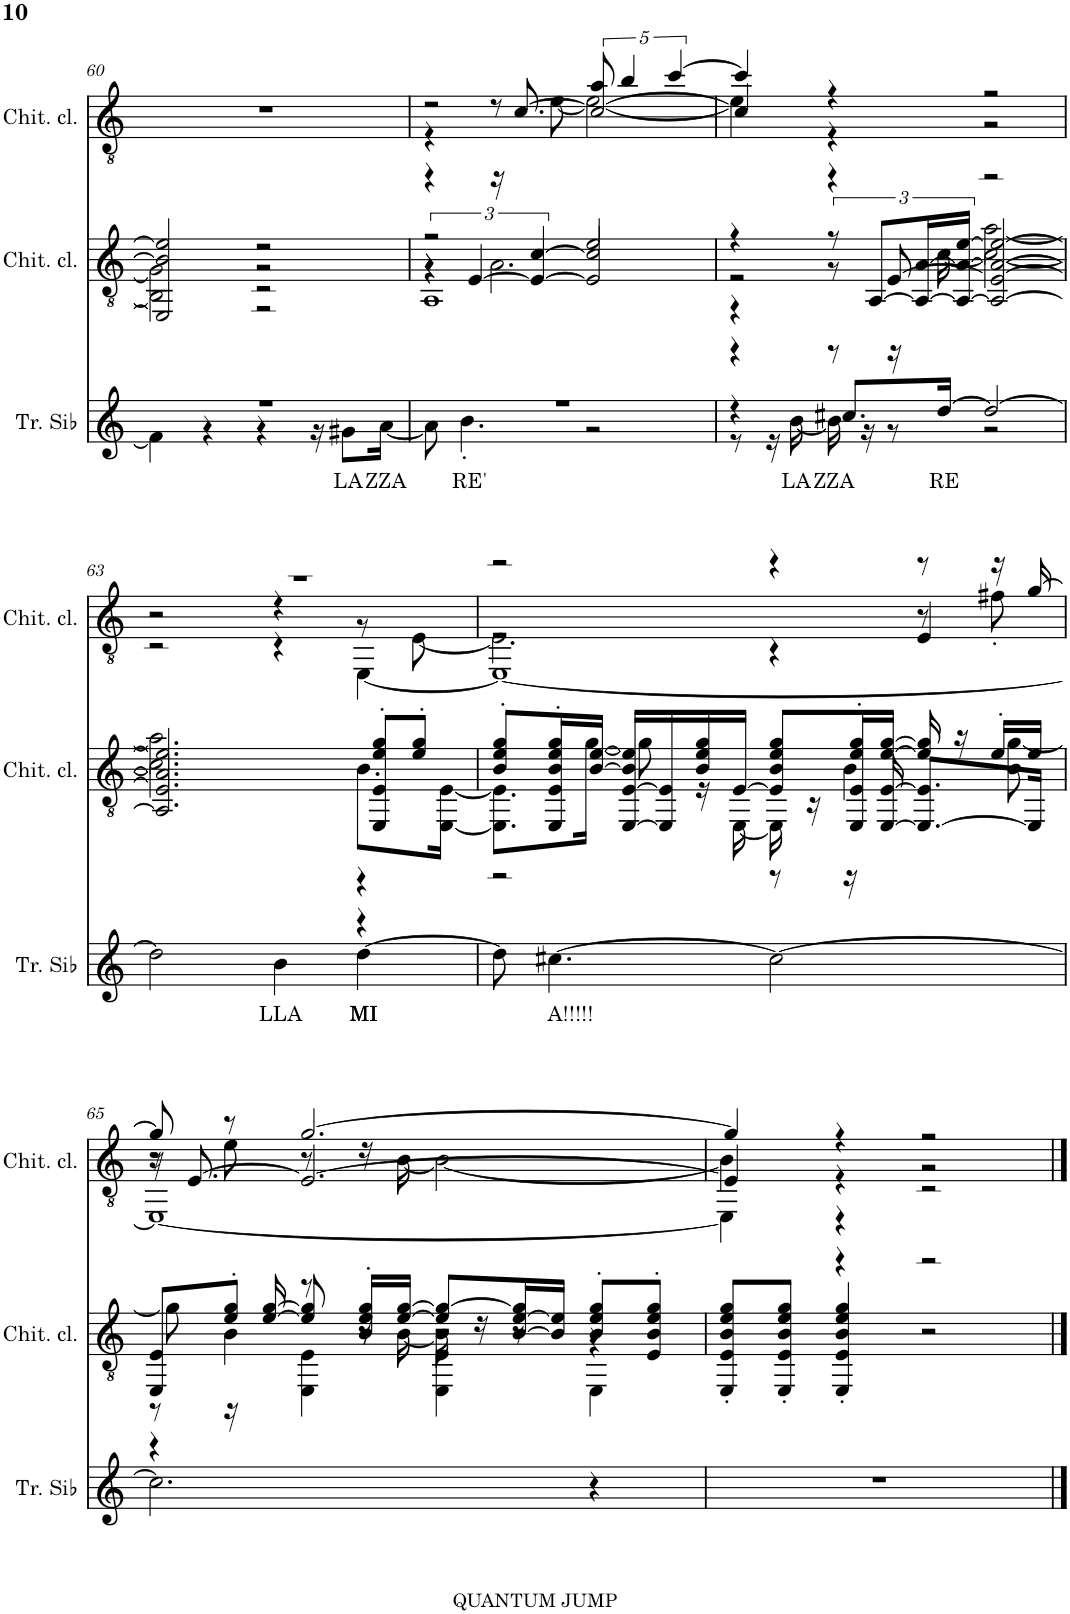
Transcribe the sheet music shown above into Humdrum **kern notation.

**kern	**text	**kern	**kern
*part3	*part3	*part2	*part1
*staff3	*staff3	*staff2	*staff1
*I"Tromba in Sib	*	*I"Chitarra classica	*I"Chitarra acustica, LAZZARELLA
*I'Tr. Sib	*	*I'Chit. cl.	*I'Chit. cl.
!!LO:PB:g=z
*clefG2	*	*clefGv2	*clefGv2
*Trd1c2	*	*	*
*k[]	*	*k[]	*k[]
*M4/4	*	*M4/4	*M4/4
=60	=60	=60	=60
*^	*	*^	*
*	*	*	*	*^	*
*	*	*	*	*	*^	*
1r	4f#\]	.	2B/] 2e/]	2G#\]	2EE/]	2BB\]	1r
.	4r	.	.	.	.	.	.
.	4r	.	2r	2r	2r	2r	.
.	16r	.	.	.	.	.	.
!	!	!LO:LY:b	!	!	!	!	!
.	8g#X\L	LA	.	.	.	.	.
!	!	!LO:LY:b	!	!	!	!	!
.	[16a\Jk	ZZA	.	.	.	.	.
=61	=61	=61	=61	=61	=61	=61	=61
*	*	*	*	*	*	*	*^
*	*	*	*	*	*	*	*	*^
1r	8a\]	.	2r	4r	6r	1AA	2r	4r	4r
!	!	!LO:LY:b	!	!	!	!	!	!	!
.	4.b'\	RE'	.	.	.	.	.	.	.
.	.	.	.	.	[6E/	.	.	.	.
.	.	.	.	2.A\	.	.	.	8r	16r
.	.	.	.	.	.	.	.	.	[8.c/
.	.	.	.	.	6E/_ [6c/	.	.	.	.
.	.	.	.	.	.	.	.	[8e\	.
.	2r	.	2e/	.	2E/] 2c/]	.	10a/	2e\_	2c/_
.	.	.	.	.	.	.	5b/	.	.
.	.	.	.	.	.	.	[5cc/	.	.
=62	=62	=62	=62	=62	=62	=62	=62	=62	=62
4r	8r	.	4r	2r	4r	4r	4cc/]	4e\]	4c/]
.	16r	.	.	.	.	.	.	.	.
!	!	!LO:LY:b	!	!	!	!	!	!	!
.	[16b\	LA	.	.	.	.	.	.	.
!	!	!LO:LY:b	!	!	!	!	!	!	!
8.cc#X/L	16b\]	ZZA	12r	.	8r	8r	4r	4r	4r
.	16r	.	.	.	.	.	.	.	.
.	.	.	[12AA/L	.	.	.	.	.	.
.	8r	.	.	.	[8E/	16r	.	.	.
.	.	.	24AA/_ [24A/L	.	.	.	.	.	.
!	!	!LO:LY:b	!	!	!	!	!	!	!
[16dd/Jk	.	RE	.	.	.	[16c\	.	.	.
.	.	.	24AA/_ 24A/_ [24e/JJ	.	.	.	.	.	.
2dd/_	2r	.	2AA/_ 2A/_ 2e/_	[2a\	2E/_	2c\_	2r	2r	2r
*v	*v	*	*	*	*	*	*	*	*
!!LO:LB:g=z	!!	!!
=63	=63	=63	=63	=63	=63	=63	=63	=63
2dd\]	.	2.AA/] 2.A/] 2.e/]	2.a\]	2.E/]	2.c\]	1r	2r	2r
!	!LO:LY:b	!	!	!	!	!	!	!
4b\	LLA	.	.	.	.	.	4r	4r
!	!LO:LY:b	!	!	!	!	!	!	!
[4dd\	MI	8EE/' 8E/' 8e/' 8g/'L	8.B\L	4r	4r	.	8r	[4EE\
.	.	8e/' 8g/'J	.	.	.	.	[8E\	.
.	.	.	[16EE\ [16E\Jk	.	.	.	.	.
*	*	*	*	*v	*v	*	*	*
=64	=64	=64	=64	=64	=64	=64	=64
*	*	*	*	*	*	*	*^
8dd\]	.	8B/' 8e/' 8g/'L	8.EE\] 8.E\]L	2r	2r	2.E\]	2r	1EE_
!	!LO:LY:b	!	!	!	!	!	!	!
[4.cc#X\	A!!!!!	16EE/' 16E/' 16B/' 16e/' 16g/'L	.	.	.	.	.	.
.	.	[16B/ [16e/JJ	[16g\Jk	.	.	.	.	.
.	.	[16EE/ [16E/ 16B/] 16e/]LL	8g\]	.	.	.	.	.
.	.	16EE/] 16E/]	.	.	.	.	.	.
.	.	16B/ 16e/ 16g/	16r	.	.	.	.	.
.	.	[16E/JJ	[16EE\	.	.	.	.	.
2cc#\_	.	8E/] 8B/ 8e/ 8g/L	16EE\]	8r	4r	.	4r	.
.	.	.	16r	.	.	.	.	.
.	.	16EE/' 16E/' 16e/' 16g/'L	4B\	16r	.	.	.	.
.	.	[16e/ [16g/JJ	.	[16EE/ [16E/	.	.	.	.
.	.	16e/] 16g/]	.	8.EE/_ 8.E/]L	8r	8r	4E/	.
.	.	16r	.	.	.	.	.	.
.	.	16e'/LL	8B\ [8g\	.	16r	8f#X'\	.	.
.	.	16e/JJ	.	16EE/Jk]	[16g/	.	.	.
!!LO:LB:g=z	!!	!!	!!
=65	=65	=65	=65	=65	=65	=65	=65	=65
*	*	*	*	*^	*	*	*	*
2.cc#\]	.	8EE/ 8E/L	8g\]	8r	4r	8g/]	8r	16r	1EE_
.	.	.	.	.	.	.	.	[8.E/	.
.	.	8e/' 8g/'J	4B\	16r	.	8r	8e\	.	.
.	.	.	.	[16e/ [16g/	.	.	.	.	.
.	.	8r	.	8e/] 8g/]	4EE\ 4E\	[2.g/	8r	2.E/_	.
.	.	16B/' 16e/' 16g/'LL	16r	8r	.	.	16r	.	.
.	.	[16e/ [16g/JJ	[16B\	.	.	.	[16B\	.	.
.	.	8e/] 8g/_L	16B\]	2r	4EE\ 4E\	.	2B\_	.	.
.	.	.	16r	.	.	.	.	.	.
.	.	[16B/ [16e/ 16g/]L	8r	.	.	.	.	.	.
.	.	16B/] 16e/]JJ	.	.	.	.	.	.	.
4r	.	8B/' 8e/' 8g/'L	4r	.	4EE\	.	.	.	.
.	.	8E/' 8B/' 8e/' 8g/'J	.	.	.	.	.	.	.
*	*	*v	*v	*v	*v	*	*	*	*
=66	=66	=66	=66	=66	=66	=66
1r	.	8EE/' 8E/' 8B/' 8e/' 8g/'L	4g/]	4B\]	4E/]	4EE\]
.	.	8EE/' 8E/' 8B/' 8e/' 8g/'J	.	.	.	.
.	.	4EE/' 4E/' 4B/' 4e/' 4g/'	4r	4r	4r	4r
.	.	2r	2r	2r	2r	2r
*	*	*	*v	*v	*v	*v
==	==	==	==
*-	*-	*-	*-
